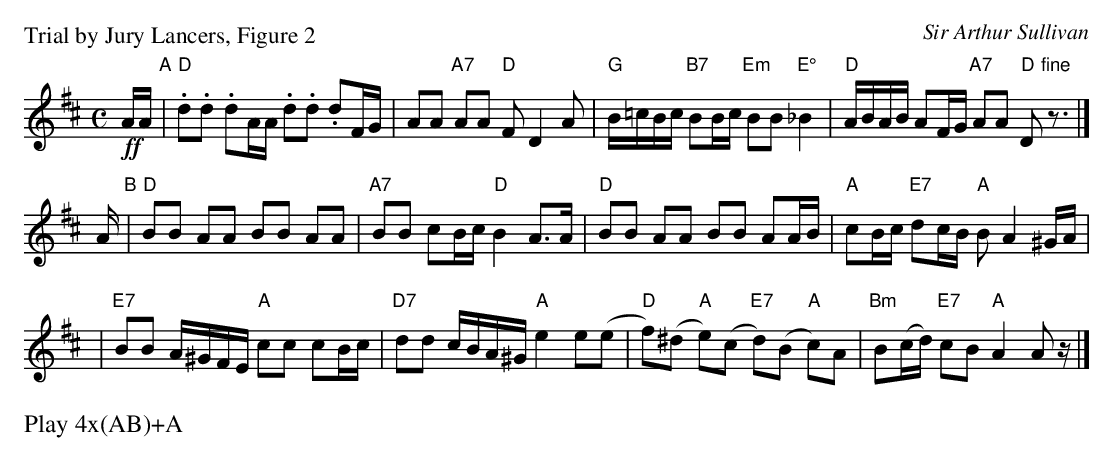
X:1
P: Trial by Jury Lancers, Figure 2
C: Sir Arthur Sullivan
M: C
L: 1/16
K: D
!ff!AA "A"\
| "D".d2.d2 .d2AA .d2.d2 .d2FG \
| A2A2 "A7"A2A2 "D"F2 D4 A2 \
| "G"B=cBc "B7"B2Bc "Em"B2B2 "E°"_B4 \
| "D"ABAB A2FG "A7"A2kA2 "D"kD2"fine"z3 |]
A"B"\
| "D"B2B2 A2A2 B2B2 A2A2 \
| "A7"B2B2 c2Bc "D"B4 A3A \
| "D"B2B2 A2A2 B2B2 A2AB \
| "A"c2Bc "E7"d2cB "A"B2 A4 ^GA |
| "E7"B2B2 A^GFE "A"c2c2 c2Bc \
| "D7"d2d2 cBA^G "A"e4 e2(e2 \
| "D"f2)(^d2 "A"e2)(c2 "E7"d2)(B2 "A"c2)A2 \
| "Bm"B2(cd) "E7"c2B2 "A"A4 A2 z |]
